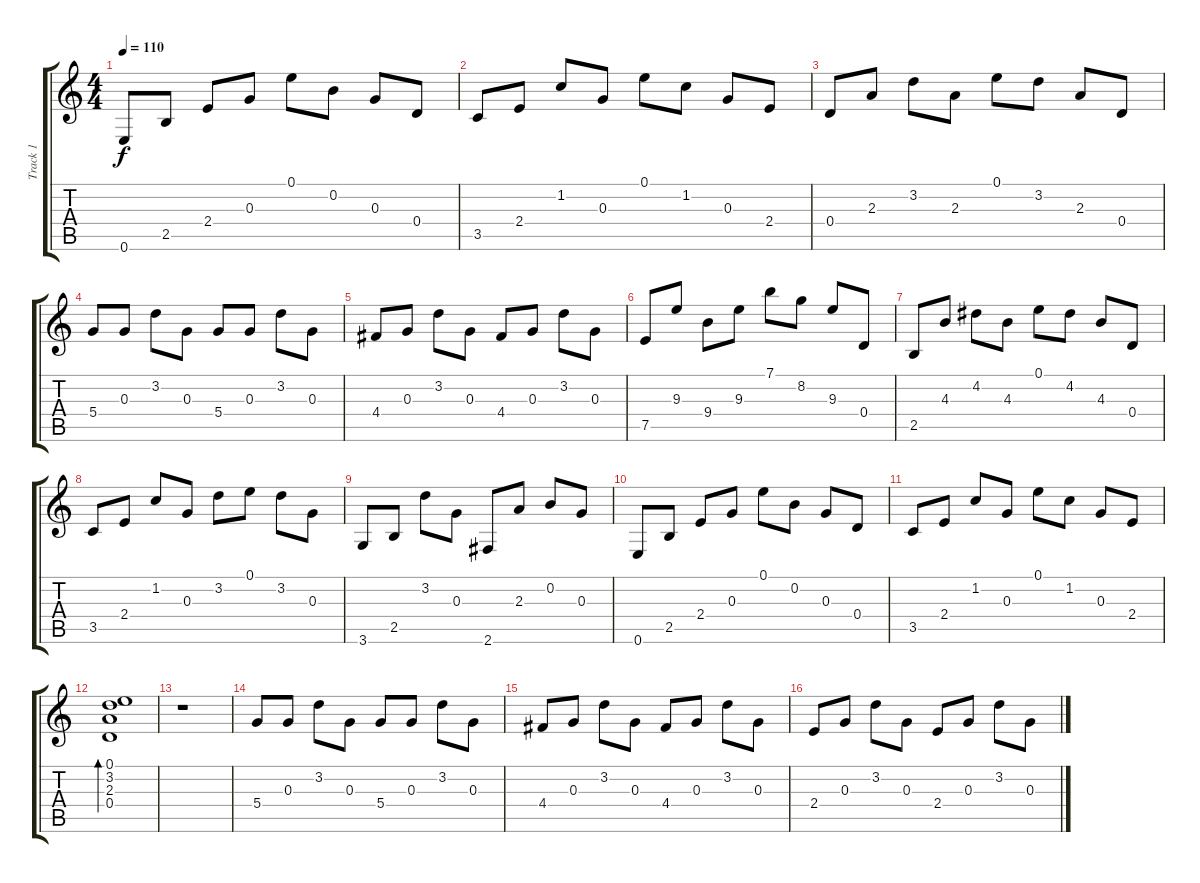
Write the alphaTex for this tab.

\track ("Track 1" "Track 1") {instrument acousticguitarsteel}
\staff {score tabs}
\tuning (E4 B3 G3 D3 A2 E2) {hide}
\ts (4 4)
\tempo 110
\clef g2
\ks c
0.6.8{dy f} 2.5.8 2.4.8 0.3.8 0.1.8 0.2.8 0.3.8 0.4.8 |
3.5.8 2.4.8 1.2.8 0.3.8 0.1.8 1.2.8 0.3.8 2.4.8 |
0.4.8 2.3.8 3.2.8 2.3.8 0.1.8 3.2.8 2.3.8 0.4.8 |
5.4.8 0.3.8 3.2.8 0.3.8 5.4.8 0.3.8 3.2.8 0.3.8 |
4.4.8 0.3.8 3.2.8 0.3.8 4.4.8 0.3.8 3.2.8 0.3.8 |
7.5.8 9.3.8 9.4.8 9.3.8 7.1.8 8.2.8 9.3.8 0.4.8 |
2.5.8 4.3.8 4.2.8 4.3.8 0.1.8 4.2.8 4.3.8 0.4.8 |
3.5.8 2.4.8 1.2.8 0.3.8 3.2.8 0.1.8 3.2.8 0.3.8 |
3.6.8 2.5.8 3.2.8 0.3.8 2.6.8 2.3.8 0.2.8 0.3.8 |
0.6.8 2.5.8 2.4.8 0.3.8 0.1.8 0.2.8 0.3.8 0.4.8 |
3.5.8 2.4.8 1.2.8 0.3.8 0.1.8 1.2.8 0.3.8 2.4.8 |
(0.1 3.2 2.3 0.4).1{bd 240} |
r.1 |
5.4.8 0.3.8 3.2.8 0.3.8 5.4.8 0.3.8 3.2.8 0.3.8 |
4.4.8 0.3.8 3.2.8 0.3.8 4.4.8 0.3.8 3.2.8 0.3.8 |
2.4.8 0.3.8 3.2.8 0.3.8 2.4.8 0.3.8 3.2.8 0.3.8
